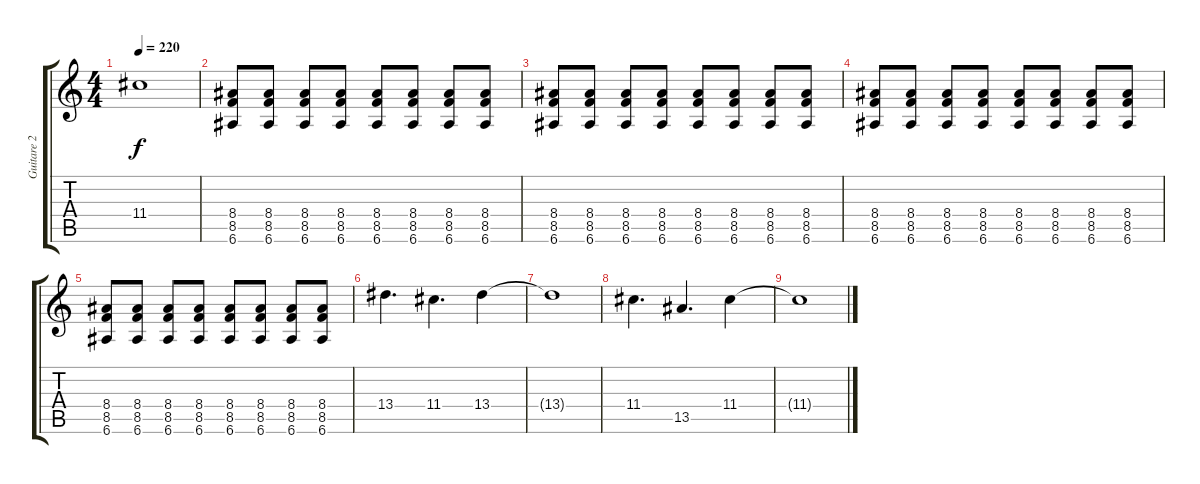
\track ("Guitare 2" "Guitare 2") {instrument distortionguitar}
\staff {score tabs}
\tuning (E4 B3 G3 D3 A2 E2) {hide}
\ts (4 4)
\tempo 220
\clef g2
\ks c
11.4{t}.1{dy f} |
(8.4 8.5 6.6).8 (8.4 8.5 6.6).8 (8.4 8.5 6.6).8 (8.4 8.5 6.6).8 (8.4 8.5 6.6).8 (8.4 8.5 6.6).8 (8.4 8.5 6.6).8 (8.4 8.5 6.6).8 |
(8.4 8.5 6.6).8 (8.4 8.5 6.6).8 (8.4 8.5 6.6).8 (8.4 8.5 6.6).8 (8.4 8.5 6.6).8 (8.4 8.5 6.6).8 (8.4 8.5 6.6).8 (8.4 8.5 6.6).8 |
(8.4 8.5 6.6).8 (8.4 8.5 6.6).8 (8.4 8.5 6.6).8 (8.4 8.5 6.6).8 (8.4 8.5 6.6).8 (8.4 8.5 6.6).8 (8.4 8.5 6.6).8 (8.4 8.5 6.6).8 |
(8.4 8.5 6.6).8 (8.4 8.5 6.6).8 (8.4 8.5 6.6).8 (8.4 8.5 6.6).8 (8.4 8.5 6.6).8 (8.4 8.5 6.6).8 (8.4 8.5 6.6).8 (8.4 8.5 6.6).8 |
13.4.4{d} 11.4.4{d} 13.4.4 |
13.4{t}.1 |
11.4.4{d} 13.5.4{d} 11.4.4 |
11.4{t}.1
